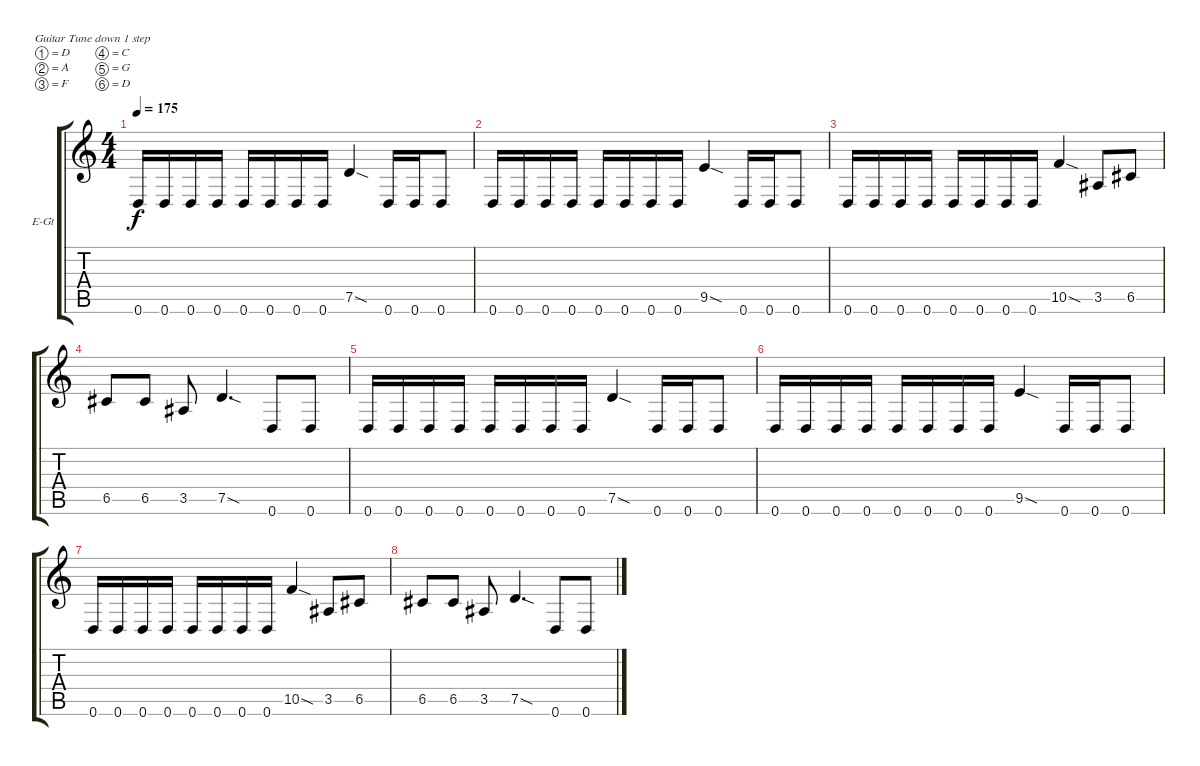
\bracketExtendMode groupsimilarinstruments
\firstSystemTrackNameOrientation horizontal
\otherSystemsTrackNameOrientation horizontal
\track ("Guitar 1" "E-Gt") {instrument distortionguitar}
\staff {score tabs}
\tuning (D4 A3 F3 C3 G2 D2)
\ts (4 4)
\tempo 175
\clef g2
\ks c
0.6.16{dy f} 0.6.16 0.6.16 0.6.16 0.6.16 0.6.16 0.6.16 0.6.16 7.5{sod}.4 0.6.16 0.6.16 0.6.8 |
0.6.16 0.6.16 0.6.16 0.6.16 0.6.16 0.6.16 0.6.16 0.6.16 9.5{sod}.4 0.6.16 0.6.16 0.6.8 |
0.6.16 0.6.16 0.6.16 0.6.16 0.6.16 0.6.16 0.6.16 0.6.16 10.5{sod}.4 3.5.8 6.5.8 |
6.5.8 6.5.8 3.5.8 7.5{sod}.4{d} 0.6.8 0.6.8 |
0.6.16 0.6.16 0.6.16 0.6.16 0.6.16 0.6.16 0.6.16 0.6.16 7.5{sod}.4 0.6.16 0.6.16 0.6.8 |
0.6.16 0.6.16 0.6.16 0.6.16 0.6.16 0.6.16 0.6.16 0.6.16 9.5{sod}.4 0.6.16 0.6.16 0.6.8 |
0.6.16 0.6.16 0.6.16 0.6.16 0.6.16 0.6.16 0.6.16 0.6.16 10.5{sod}.4 3.5.8 6.5.8 |
6.5.8 6.5.8 3.5.8 7.5{sod}.4{d} 0.6.8 0.6.8
